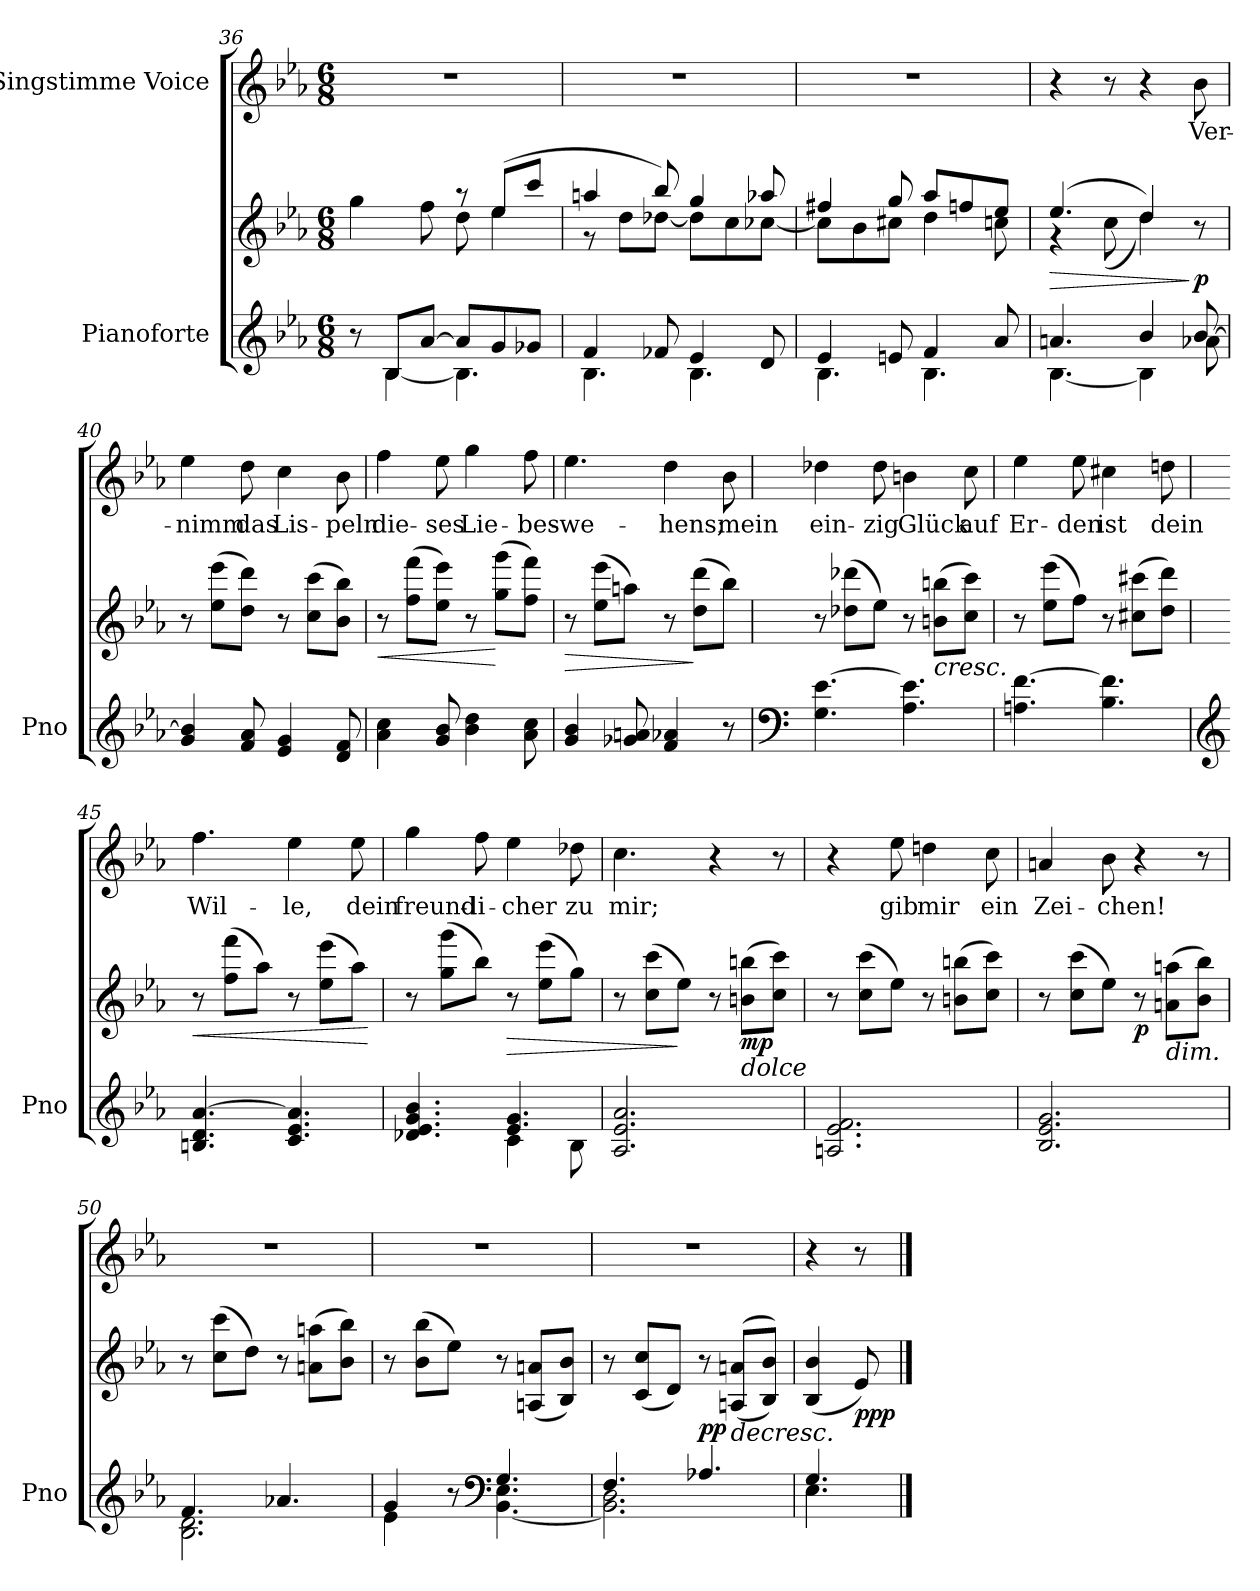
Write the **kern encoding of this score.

**kern	**kern	**dynam	**kern	**text
*part2	*part2	*part2	*part1	*part1
*staff3	*staff2	*staff2/3	*staff1	*staff1
*I"Pianoforte	*	*	*I"Singstimme Voice	*
*I'Pno	*	*	*	*
*clefG2	*clefG2	*	*clefG2	*
*k[b-e-a-]	*k[b-e-a-]	*	*k[b-e-a-]	*
*M6/8	*M6/8	*	*M6/8	*
=36	=36	=36	=36	=36
*^	*^	*	*	*
8r	8ryy	4ryy	4gg\	.	2.r	.
8B-/L	[4B-\	.	.	.	.	.
[8a-/J	.	8ryy	8ff\	.	.	.
8a-/L]	4.B-\]	8r	8dd\	.	.	.
8g/	.	(>8ee-/L	4ee-\	.	.	.
8g-X/J	.	8ccc/J	.	.	.	.
=37	=37	=37	=37	=37	=37	=37
4f/	4.B-\	4aan/	8r	.	2.r	.
.	.	.	8dd\L	.	.	.
8f-X/	.	8bb-/)	[8dd-X\J	.	.	.
4e-/	4.B-\	4gg/	8dd-\L]	.	.	.
.	.	.	8cc\	.	.	.
8d/	.	8aa-X/	[8cc-X\J	.	.	.
=38	=38	=38	=38	=38	=38	=38
4e-/	4.B-\	4ff#X/	8cc-\L]	.	2.r	.
.	.	.	8b-\	.	.	.
8en/	.	8gg/	8cc#X\J	.	.	.
4f/	4.B-\	8aa-/L	4dd\	.	.	.
.	.	8ffn/	.	.	.	.
8a-/	.	8ee-/J	8ccn\	.	.	.
=39	=39	=39	=39	=39	=39	=39
!	!	!	!	!LO:HP:b	!	!
4.an/	[4.B-\	(>4.ee-/	4r	>	4r	.
.	.	.	(<8cc\	.	8r	.
4b-/	4B-\]	4dd/)	4dd\)	.	4r	.
!	!	!	!	!LO:DY:n=1:b	!	!LO:LY:b
[8b-/	8a-X\	8r	8ryy	] p	8b-\	Ver-
!!LO:LB:g=z
=40	=40	=40	=40	=40	=40	=40
!	!	!LO:TX:b:i:t=dolce	!	!	!	!
!	!	!	!	!	!	!LO:LY:b
*v	*v	*	*	*	*	*
*	*v	*v	*	*	*
4g/ 4b-/]	8r	.	4ee-\	-nimm
.	(>8ee-\ 8eee-\L	.	.	.
!	!	!	!	!LO:LY:b
8f/ 8a-/	8dd\ 8ddd\J)	.	8dd\	das
!	!	!	!	!LO:LY:b
4e-/ 4g/	8r	.	4cc\	Lis-
.	(>8cc\ 8ccc\L	.	.	.
!	!	!	!	!LO:LY:b
8d/ 8f/	8b-\ 8bb-\J)	.	8b-\	-peln
=41	=41	=41	=41	=41
!	!	!LO:HP:b	!	!LO:LY:b
4a-\ 4cc\	8r	<	4ff\	die-
.	(>8ff\ 8fff\L	.	.	.
!	!	!	!	!LO:LY:b
8g/ 8b-/	8ee-\ 8eee-\J)	.	8ee-\	-ses
!	!	!	!	!LO:LY:b
4b-\ 4dd\	8r	.	4gg\	Lie-
.	(>8gg\ 8ggg\L	[	.	.
!	!	!	!	!LO:LY:b
8a-\ 8cc\	8ff\ 8fff\J)	.	8ff\	-bes-
=42	=42	=42	=42	=42
!	!	!LO:HP:b	!	!LO:LY:b
4g/ 4b-/	8r	>	4.ee-\	-we-
.	(>8ee-\ 8eee-\L	.	.	.
8g-X/ 8an/	8aan\J)	.	.	.
!	!	!	!	!LO:LY:b
4f/ 4a-X/	8r	.	4dd\	-hens;
.	(>8dd\ 8ddd\L	]	.	.
!	!	!	!	!LO:LY:b
8r	8bb-\J)	.	8b-\	mein
=43	=43	=43	=43	=43
*clefF4	*	*	*	*
!	!	!	!	!LO:LY:b
4.G\ [4.e-\	8r	.	4dd-X\	ein-
.	(>8dd-X\ 8ddd-X\L	.	.	.
!	!	!	!	!LO:LY:b
.	8ee-\J)	.	8dd-\	-zig
!	!	!	!	!LO:LY:b
4.A-\ 4.e-\]	8r	.	4bn\	Glück
!	!LO:TX:b:i:t=cresc.	!	!	!
.	(>8bn\ 8bbn\L	.	.	.
!	!	!	!	!LO:LY:b
.	8cc\ 8ccc\J)	.	8cc\	auf
!!LO:LB:g=z
=44	=44	=44	=44	=44
!	!	!	!	!LO:LY:b
4.An\ [4.f\	8r	.	4ee-\	Er-
.	(>8ee-\ 8eee-\L	.	.	.
!	!	!	!	!LO:LY:b
.	8ff\J)	.	8ee-\	-den
!	!	!	!	!LO:LY:b
4.B-\ 4.f\]	8r	.	4cc#X\	ist
.	(>8cc#X\ 8ccc#X\L	.	.	.
!	!	!	!	!LO:LY:b
.	8dd\ 8ddd\J)	.	8ddn\	dein
=45	=45	=45	=45	=45
*clefG2	*	*	*	*
!	!	!LO:HP:b	!	!LO:LY:b
4.Bn/ 4.d/ [4.a-/	8r	<	4.ff\	Wil-
.	(>8ff\ 8fff\L	.	.	.
.	8aa-\J)	.	.	.
!	!	!	!	!LO:LY:b
4.c/ 4.e-/ 4.a-/]	8r	.	4ee-\	-le,
.	(>8ee-\ 8eee-\L	.	.	.
!	!	!	!	!LO:LY:b
.	8aa-\J)	.	8ee-\	dein
.	.	[	.	.
=46	=46	=46	=46	=46
*^	*	*	*	*
!	!	!	!	!	!LO:LY:b
4.d-X/ 4.e-/ 4.g/ 4.b-/	4.ryy	8r	.	4gg\	freund-
.	.	(>8gg\ 8ggg\L	.	.	.
!	!	!	!	!	!LO:LY:b
.	.	8bb-\J)	.	8ff\	-li-
!	!	!	!LO:HP:b	!	!LO:LY:b
4.e-/ 4.g/	4c\	8r	>	4ee-\	-cher
.	.	(>8ee-\ 8eee-\L	.	.	.
!	!	!	!	!	!LO:LY:b
.	8B-\	8gg\J)	.	8dd-X\	zu
=47	=47	=47	=47	=47	=47
!	!	!	!	!	!LO:LY:b
*v	*v	*	*	*	*
2.A-/ 2.e-/ 2.a-/	8r	.	4.cc\	mir;
.	(>8cc\ 8ccc\L	.	.	.
.	8ee-\J)	]	.	.
.	8r	.	4r	.
!	!LO:TX:b:i:t=dolce	!	!	!
!	!	!LO:DY:b	!	!
.	(>8bn\ 8bbn\L	mp	.	.
.	8cc\ 8ccc\J)	.	8r	.
=48	=48	=48	=48	=48
2.An/ 2.e-/ 2.f/	8r	.	4r	.
.	(>8cc\ 8ccc\L	.	.	.
!	!	!	!	!LO:LY:b
.	8ee-\J)	.	8ee-\	gib
!	!	!	!	!LO:LY:b
.	8r	.	4ddn\	mir
.	(>8bn\ 8bbn\L	.	.	.
!	!	!	!	!LO:LY:b
.	8cc\ 8ccc\J)	.	8cc\	ein
!!LO:LB:g=z
=49	=49	=49	=49	=49
!	!	!	!	!LO:LY:b
2.B-/ 2.e-/ 2.g/	8r	.	4an/	Zei-
.	(>8cc\ 8ccc\L	.	.	.
!	!	!	!	!LO:LY:b
.	8ee-\J)	.	8b-\	-chen!
!	!	!LO:DY:b	!	!
.	8r	p	4r	.
!	!LO:TX:b:i:t=dim.	!	!	!
.	(>8an\ 8aan\L	.	.	.
.	8b-\ 8bb-\J)	.	8r	.
=50	=50	=50	=50	=50
*^	*	*	*	*
4.f/	2.B-\ 2.d\	8r	.	2.r	.
.	.	(>8cc\ 8ccc\L	.	.	.
.	.	8dd\J)	.	.	.
4.a-X/	.	8r	.	.	.
.	.	(>8an\ 8aan\L	.	.	.
.	.	8b-\ 8bb-\J)	.	.	.
=51	=51	=51	=51	=51	=51
4g/	4e-\	8r	.	2.r	.
.	.	(>8b-\ 8bb-\L	.	.	.
8r	8ryy	8ee-\J)	.	.	.
*clefF4	*	*	*	*	*
4.G/	[4.BB-\ 4.E-\	8r	.	.	.
.	.	(<8An/ 8an/L	.	.	.
.	.	8B-/ 8b-/J)	.	.	.
=52	=52	=52	=52	=52	=52
4.F/	2.BB-\] 2.D\	8r	.	2.r	.
.	.	(<8c/ 8cc/L	.	.	.
.	.	8d/J)	.	.	.
!	!	!	!LO:DY:b	!	!
4.A-X/	.	8r	pp	.	.
!	!	!	!LO:HP:b	!	!
.	.	(<(<8An/ 8an/L	>	.	.
.	.	8B-/ 8b-/J))	.	.	.
=53	=53	=53	=53	=53	=53
4.G/	4.E-\	(<4B-/ 4b-/	.	4r	.
!	!	!	!LO:DY:b	!	!
.	.	8e-/)	ppp	8r	.
*v	*v	*	*	*	*
.	.	]	.	.
==	==	==	==	==
*-	*-	*-	*-	*-
